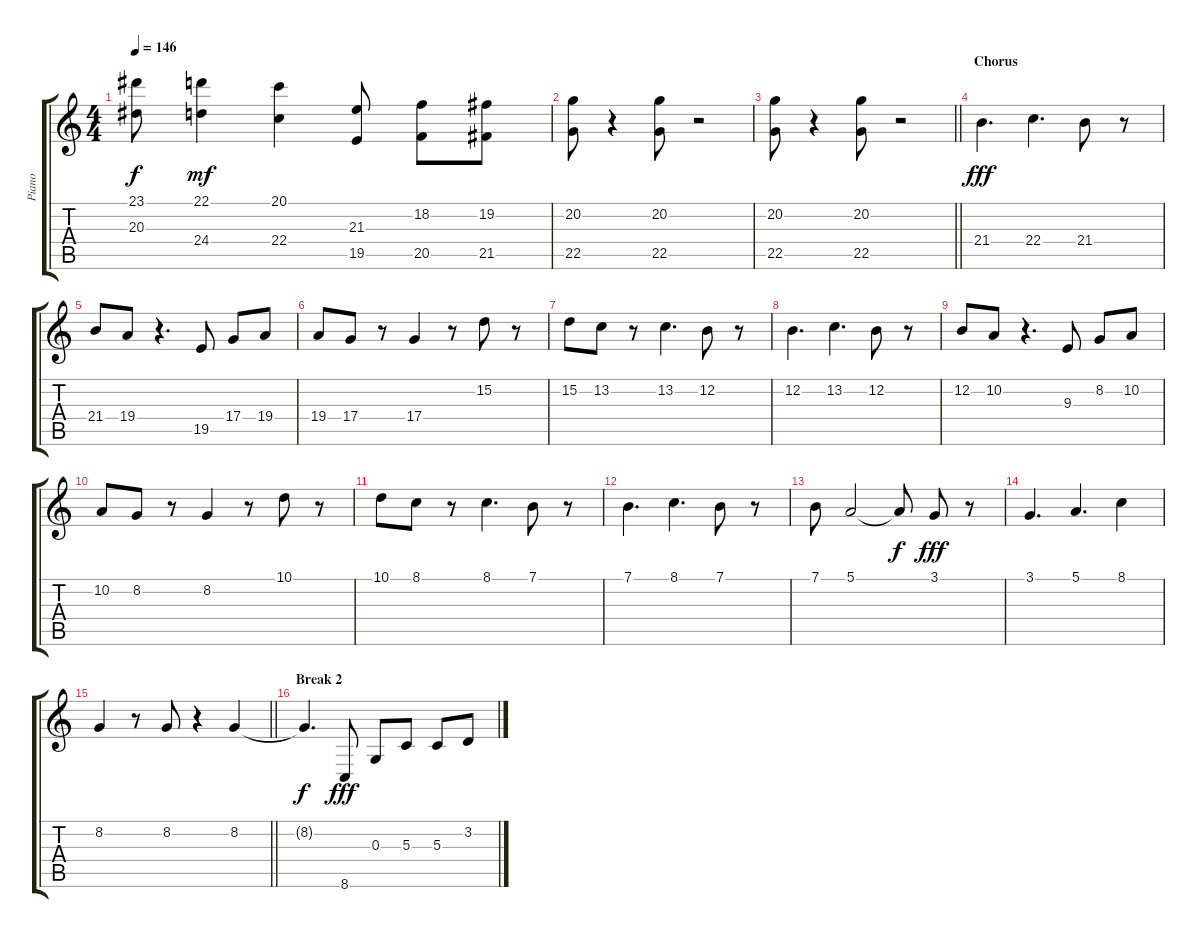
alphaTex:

\track ("Piano" "Piano") {instrument brightacousticpiano}
\staff {score tabs}
\tuning (E4 B3 G3 D3 A2 E2) {hide}
\ts (4 4)
\tempo 146
\clef g2
\ks c
(23.1{t} 20.3{t}).8{dy f} (22.1 24.4).4{dy mf} (20.1 22.4).4 (21.3 19.5).8 (18.2 20.5).8 (19.2 21.5).8 |
(20.2 22.5).8 r.4 (20.2 22.5).8 r.2 |
\barLineRight lightlight
(20.2 22.5).8 r.4 (20.2 22.5).8 r.2 |
\section ("" "Chorus")
21.4.4{d dy fff} 22.4.4{d} 21.4.8 r.8 |
21.4.8 19.4.8 r.4{d} 19.5.8 17.4.8 19.4.8 |
19.4.8 17.4.8 r.8 17.4.4 r.8 15.2.8 r.8 |
15.2.8 13.2.8 r.8 13.2.4{d} 12.2.8 r.8 |
12.2.4{d} 13.2.4{d} 12.2.8 r.8 |
12.2.8 10.2.8 r.4{d} 9.3.8 8.2.8 10.2.8 |
10.2.8 8.2.8 r.8 8.2.4 r.8 10.1.8 r.8 |
10.1.8 8.1.8 r.8 8.1.4{d} 7.1.8 r.8 |
7.1.4{d} 8.1.4{d} 7.1.8 r.8 |
7.1.8 5.1.2 5.1{t}.8{dy f} 3.1.8{dy fff} r.8 |
3.1.4{d} 5.1.4{d} 8.1.4 |
\barLineRight lightlight
8.2.4 r.8 8.2.8 r.4 8.2.4 |
\section ("" "Break 2")
8.2{t}.4{d dy f} 8.6.8{dy fff} 0.3.8 5.3.8 5.3.8 3.2.8
